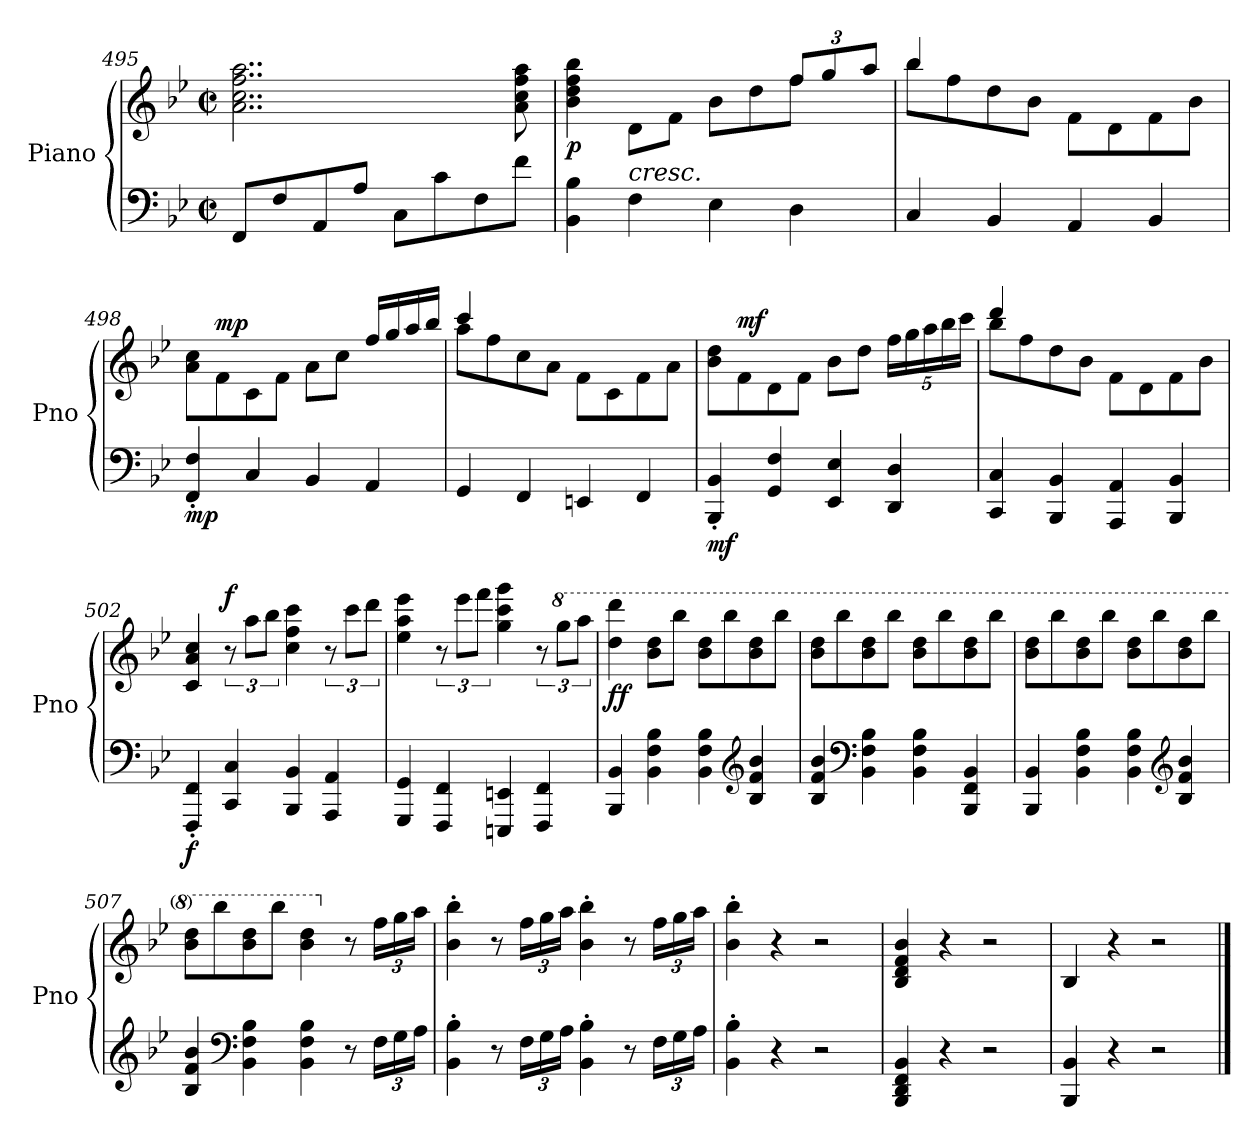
**kern	**kern	**dynam
*part1	*part1	*part1
*staff2	*staff1	*staff1/2
*I"Piano	*	*
*I'Pno	*	*
*clefF4	*clefG2	*
*k[b-e-]	*k[b-e-]	*
*M4/4	*M4/4	*
*met(c|)	*met(c|)	*
=495	=495	=495
8FF/L	2..a\ 2..cc\ 2..ff\ 2..aa\	.
8F/	.	.
8AA/	.	.
8A/J	.	.
8C\L	.	.
8c\	.	.
8F\	.	.
8f\J	8a\ 8cc\ 8ff\ 8aa\	.
!!LO:LB:g=z
=496	=496	=496
*	*^	*
!	!	!	!LO:DY:b
4BB-\ 4B-\	4b-\ 4dd\ 4ff\ 4bb-\	4rgyy	p
!LO:TX:a:i:t=cresc.	!	!	!
4F\	4ryy	8d\L	.
.	.	8f\J	.
4E-\	4ryy	8b-\L	.
.	.	8dd\	.
*	*Xbrackettup	*	*
4D\	12ff/L	8ff\J	.
.	12gg/	.	.
.	.	8reyy	.
.	12aa/J	.	.
=497	=497	=497	=497
4C/	4bb-/	8bb-\L	.
.	.	8ff\	.
4BB-/	4rddyy	8dd\	.
.	.	8b-\J	.
4AA/	2ryy	8f\L	.
.	.	8d\	.
4BB-/	.	8f\	.
.	.	8b-\J	.
=498	=498	=498	=498
!	!	!	!LO:DY:b=2
*	*v	*v	*
4FF/' 4F/'	8a\ 8cc\L	mp
!	!	!LO:DY:a
.	8f\	mp
4C/	8c\	.
.	8f\J	.
4BB-/	8a\L	.
.	8cc\J	.
4AA/	16ff/LL	.
.	16gg/	.
.	16aa/	.
.	16bb-/JJ	.
=499	=499	=499
*	*^	*
4GG/	4ccc/	8aa\L	.
.	.	8ff\	.
4FF/	4rddyy	8cc\	.
.	.	8a\J	.
4EEn/	2rddyy	8f\L	.
.	.	8c\	.
4FF/	.	8f\	.
.	.	8a\J	.
=500	=500	=500	=500
!	!	!	!LO:DY:b=2
*	*v	*v	*
4BBB-/' 4BB-/'	8b-\ 8dd\L	mf
!	!	!LO:DY:a
.	8f\	mf
4GG/ 4F/	8d\	.
.	8f\J	.
4EE-/ 4E-/	8b-\L	.
.	8dd\J	.
4DD/ 4D/	20ff\LL	.
.	20gg\	.
.	20aa\	.
.	20bb-\	.
.	20ccc\JJ	.
!!LO:LB:g=z
=501	=501	=501
*	*^	*
4CC/ 4C/	4ddd/	8bb-\L	.
.	.	8ff\	.
4BBB-/ 4BB-/	4rddyy	8dd\	.
.	.	8b-\J	.
4AAA/ 4AA/	2rddyy	8f\L	.
.	.	8d\	.
4BBB-/ 4BB-/	.	8f\	.
.	.	8b-\J	.
=502	=502	=502	=502
!	!	!	!LO:DY:b=2
*	*v	*v	*
4FFF/' 4FF/'	4c/ 4a/ 4cc/	f
*	*brackettup	*
!	!	!LO:DY:a
4CC/ 4C/	12r	f
.	12aa\L	.
.	12bb-\J	.
4BBB-/ 4BB-/	4cc\ 4ff\ 4ccc\	.
4AAA/ 4AA/	12r	.
.	12ccc\L	.
.	12ddd\J	.
=503	=503	=503
4GGG/ 4GG/	4ee-\ 4aa\ 4eee-\	.
4FFF/ 4FF/	12r	.
.	12eee-\L	.
.	12fff\J	.
4EEEn/ 4EEn/	4gg\ 4ccc\ 4ggg\	.
4FFF/ 4FF/	12r	.
*	*8va	*
.	12ggg\L	.
.	12aaa\J	.
=504	=504	=504
!	!	!LO:DY:b
4BBB-/ 4BB-/	4ddd\ 4dddd\	ff
4BB-\ 4F\ 4B-\	8bb-\ 8ddd\L	.
.	8bbb-\J	.
4BB-\ 4F\ 4B-\	8bb-\ 8ddd\L	.
.	8bbb-\	.
*clefG2	*	*
4B-/ 4f/ 4b-/	8bb-\ 8ddd\	.
.	8bbb-\J	.
=505	=505	=505
4B-/ 4f/ 4b-/	8bb-\ 8ddd\L	.
.	8bbb-\	.
*clefF4	*	*
4BB-\ 4F\ 4B-\	8bb-\ 8ddd\	.
.	8bbb-\J	.
4BB-\ 4F\ 4B-\	8bb-\ 8ddd\L	.
.	8bbb-\	.
4BBB-/ 4FF/ 4BB-/	8bb-\ 8ddd\	.
.	8bbb-\J	.
!!LO:LB:g=z
=506	=506	=506
4BBB-/ 4BB-/	8bb-\ 8ddd\L	.
.	8bbb-\	.
4BB-\ 4F\ 4B-\	8bb-\ 8ddd\	.
.	8bbb-\J	.
4BB-\ 4F\ 4B-\	8bb-\ 8ddd\L	.
.	8bbb-\	.
*clefG2	*	*
4B-/ 4f/ 4b-/	8bb-\ 8ddd\	.
.	8bbb-\J	.
=507	=507	=507
4B-/ 4f/ 4b-/	8bb-\ 8ddd\L	.
.	8bbb-\	.
*clefF4	*	*
4BB-\ 4F\ 4B-\	8bb-\ 8ddd\	.
.	8bbb-\J	.
4BB-\ 4F\ 4B-\	4bb-\ 4ddd\	.
*	*X8va	*
8r	8r	.
*Xbrackettup	*Xbrackettup	*
24F\LL	24ff\LL	.
24G\	24gg\	.
24A\JJ	24aa\JJ	.
=508	=508	=508
4BB-\' 4B-\'	4b-\' 4bb-\'	.
8r	8r	.
24F\LL	24ff\LL	.
24G\	24gg\	.
24A\JJ	24aa\JJ	.
4BB-\' 4B-\'	4b-\' 4bb-\'	.
8r	8r	.
24F\LL	24ff\LL	.
24G\	24gg\	.
24A\JJ	24aa\JJ	.
=509	=509	=509
4BB-\' 4B-\'	4b-\' 4bb-\'	.
4r	4r	.
2r	2r	.
=510	=510	=510
4BBB-/ 4DD/ 4FF/ 4BB-/	4B-/ 4d/ 4f/ 4b-/	.
4r	4r	.
2r	2r	.
=511	=511	=511
4BBB-/ 4BB-/	4B-/	.
4r	4r	.
2r	2r	.
==	==	==
*-	*-	*-
